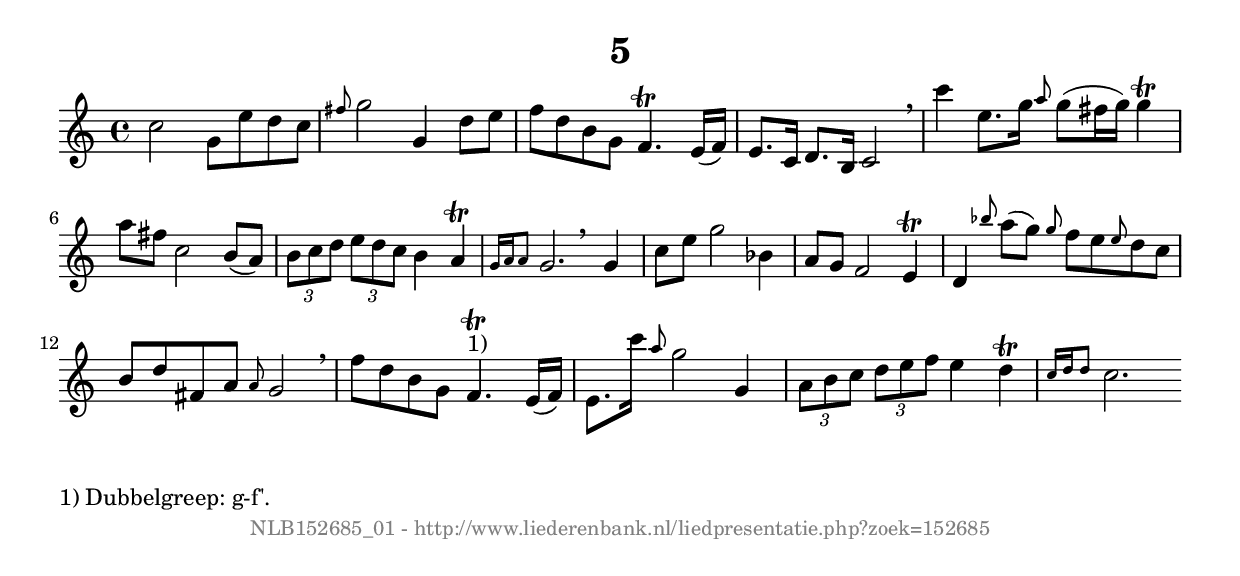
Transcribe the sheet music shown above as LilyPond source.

%
% produced by wce2krn 1.64 (7 June 2014)
%
\version"2.16"
#(append! paper-alist '(("long" . (cons (* 210 mm) (* 2000 mm)))))
#(set-default-paper-size "long")
sb = {\breathe}
mBreak = {\breathe }
bBreak = {\breathe }
x = {\once\override NoteHead #'style = #'cross }
gl=\glissando
itime={\override Staff.TimeSignature #'stencil = ##f }
ficta = {\once\set suggestAccidentals = ##t}
fine = {\once\override Score.RehearsalMark #'self-alignment-X = #1 \mark \markup {\italic{Fine}}}
dc = {\once\override Score.RehearsalMark #'self-alignment-X = #1 \mark \markup {\italic{D.C.}}}
dcf = {\once\override Score.RehearsalMark #'self-alignment-X = #1 \mark \markup {\italic{D.C. al Fine}}}
dcc = {\once\override Score.RehearsalMark #'self-alignment-X = #1 \mark \markup {\italic{D.C. al Coda}}}
ds = {\once\override Score.RehearsalMark #'self-alignment-X = #1 \mark \markup {\italic{D.S.}}}
dsf = {\once\override Score.RehearsalMark #'self-alignment-X = #1 \mark \markup {\italic{D.S. al Fine}}}
dsc = {\once\override Score.RehearsalMark #'self-alignment-X = #1 \mark \markup {\italic{D.S. al Coda}}}
pv = {\set Score.repeatCommands = #'((volta "1"))}
sv = {\set Score.repeatCommands = #'((volta "2"))}
tv = {\set Score.repeatCommands = #'((volta "3"))}
qv = {\set Score.repeatCommands = #'((volta "4"))}
xv = {\set Score.repeatCommands = #'((volta #f))}
\header{ tagline = ""
title = "5"
}
\score {{
\key c \major
\relative g'
{
\set melismaBusyProperties = #'()
\time 4/4
\tempo 4=120
\override Score.MetronomeMark #'transparent = ##t
\override Score.RehearsalMark #'break-visibility = #(vector #t #t #f)
c2 g8 e' d c \grace { fis } g2 g,4 d'8 e f d b g f4.^\trill e16( f) e8. c16 d8. b16 c2 \sb c''4 e,8. g16 \grace { a8 } g( fis16 g) g4^\trill a8 fis c2 b8( a) \times 2/3 { b c d } \times 2/3 { e d c } b4 a^\trill \grace { g16 a a8 } g2. \bar ":|:" \bBreak
g4 c8 e g2 bes,4 a8 g f2 e4^\trill d \grace { bes''8 } a( g) \grace { g } f e \grace { e } d c b d fis, a \grace { a } g2 \sb f'8 d b g f4.^\trill^"1)" e16( f) e8. c''16 \grace { a8 } g2 g,4 \times 2/3 { a8 b c } \times 2/3 { d e f } e4 d^\trill \grace { c16 d d8 } c2. \bar ":|"
 }}
 \midi { }
 \layout {
            indent = 0.0\cm
}
}
\markup { \wordwrap-string #" 
1) Dubbelgreep: g-f'.
"}
\markup { \vspace #0 } \markup { \with-color #grey \fill-line { \center-column { \smaller "NLB152685_01 - http://www.liederenbank.nl/liedpresentatie.php?zoek=152685" } } }
